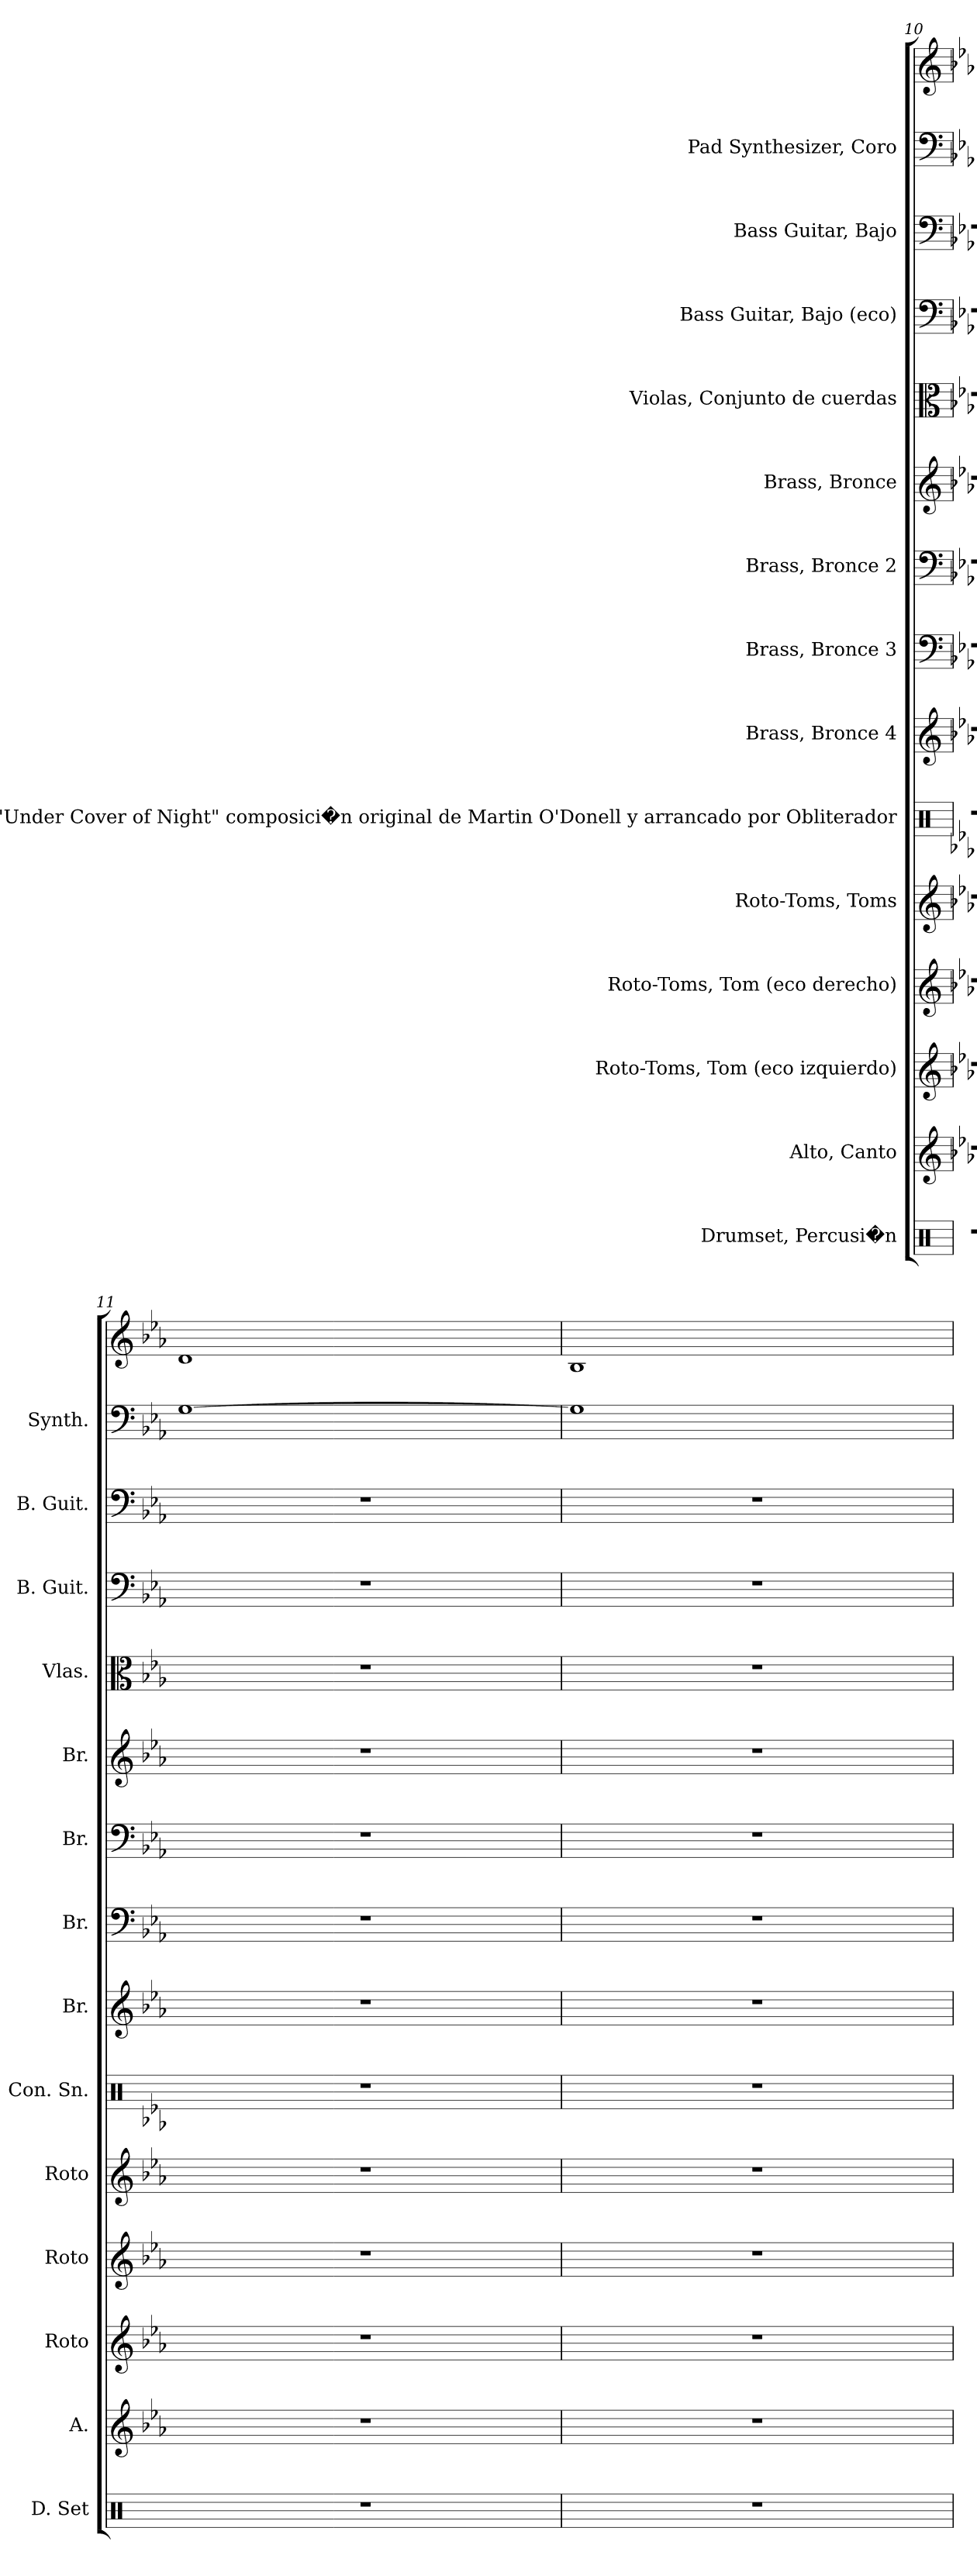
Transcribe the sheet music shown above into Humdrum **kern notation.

**kern	**kern	**kern	**kern	**kern	**kern	**kern	**kern	**kern	**kern	**kern	**kern	**kern	**kern	**kern
*part14	*part13	*part12	*part11	*part10	*part9	*part8	*part7	*part6	*part5	*part4	*part3	*part2	*part1	*part1
*staff15	*staff14	*staff13	*staff12	*staff11	*staff10	*staff9	*staff8	*staff7	*staff6	*staff5	*staff4	*staff3	*staff2	*staff1
*I"Drumset, Percusi�n	*I"Alto, Canto	*I"Roto-Toms, Tom (eco izquierdo)	*I"Roto-Toms, Tom (eco derecho)	*I"Roto-Toms, Toms	*I"Concert Snare Drum, &quot;Under Cover of Night&quot; composici�n original de Martin O'Donell y arrancado por Obliterador	*I"Brass, Bronce 4	*I"Brass, Bronce 3	*I"Brass, Bronce 2	*I"Brass, Bronce	*I"Violas, Conjunto de cuerdas	*I"Bass Guitar, Bajo (eco)	*I"Bass Guitar, Bajo	*I"Pad Synthesizer, Coro	*
*I'D. Set	*I'A.	*I'Roto	*I'Roto	*I'Roto	*I'Con. Sn.	*I'Br.	*I'Br.	*I'Br.	*I'Br.	*I'Vlas.	*I'B. Guit.	*I'B. Guit.	*I'Synth.	*
*clefX	*clefG2	*clefG2	*clefG2	*clefG2	*clefX	*clefG2	*clefF4	*clefF4	*clefG2	*clefC3	*clefF4	*clefF4	*clefF4	*clefG2
*	*	*	*	*	*	*	*	*	*	*	*ITrd7c12	*ITrd7c12	*	*
*k[]	*k[b-e-a-]	*k[b-e-a-]	*k[b-e-a-]	*k[b-e-a-]	*k[b-e-a-]	*k[b-e-a-]	*k[b-e-a-]	*k[b-e-a-]	*k[b-e-a-]	*k[b-e-a-]	*k[b-e-a-]	*k[b-e-a-]	*k[b-e-a-]	*k[b-e-a-]
*M4/4	*M4/4	*M4/4	*M4/4	*M4/4	*M4/4	*M4/4	*M4/4	*M4/4	*M4/4	*M4/4	*M4/4	*M4/4	*M4/4	*M4/4
=10	=10	=10	=10	=10	=10	=10	=10	=10	=10	=10	=10	=10	=10	=10
1r	1r	1r	1r	1r	1r	1r	1r	1r	1r	1r	1r	1r	1A-]	1e-]
=11	=11	=11	=11	=11	=11	=11	=11	=11	=11	=11	=11	=11	=11	=11
1r	1r	1r	1r	1r	1r	1r	1r	1r	1r	1r	1r	1r	[1G	1d
=12	=12	=12	=12	=12	=12	=12	=12	=12	=12	=12	=12	=12	=12	=12
1r	1r	1r	1r	1r	1r	1r	1r	1r	1r	1r	1r	1r	1G]	1B-
=	=	=	=	=	=	=	=	=	=	=	=	=	=	=
*-	*-	*-	*-	*-	*-	*-	*-	*-	*-	*-	*-	*-	*-	*-
